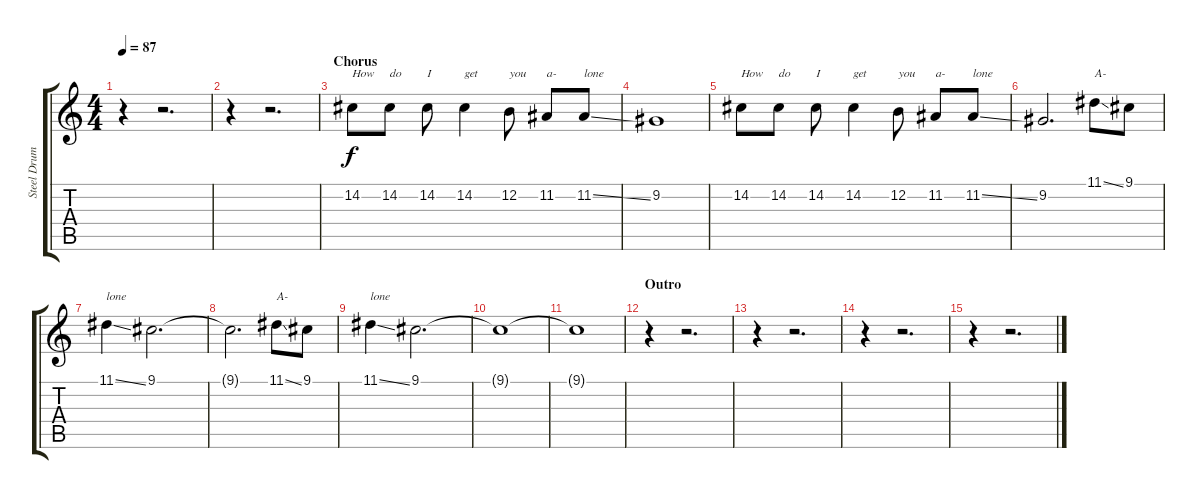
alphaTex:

\track ("Steel Drums" "Steel Drum") {instrument steeldrums}
\staff {score tabs}
\tuning (E4 B3 G3 D3 A2 E2) {hide}
\ts (4 4)
\tempo 87
\clef g2
\ks c
r.4{dy f} r.2{d} |
r.4 r.2{d} |
\section ("" "Chorus")
14.2.8{txt "How"} 14.2.8{txt "do"} 14.2.8{txt "I"} 14.2.4{txt "get"} 12.2.8{txt "you"} 11.2.8{txt "a-"} 11.2{ss}.8{txt "lone"} |
9.2.1 |
14.2.8{txt "How"} 14.2.8{txt "do"} 14.2.8{txt "I"} 14.2.4{txt "get"} 12.2.8{txt "you"} 11.2.8{txt "a-"} 11.2{ss}.8{txt "lone"} |
9.2.2{d} 11.1{ss}.8{txt "A-"} 9.1.8 |
11.1{ss}.4{txt "lone"} 9.1.2{d} |
9.1{t}.2{d} 11.1{ss}.8{txt "A-"} 9.1.8 |
11.1{ss}.4{txt "lone"} 9.1.2{d} |
9.1{t}.1 |
9.1{t}.1 |
\section ("" "Outro")
r.4 r.2{d} |
r.4 r.2{d} |
r.4 r.2{d} |
r.4 r.2{d}
